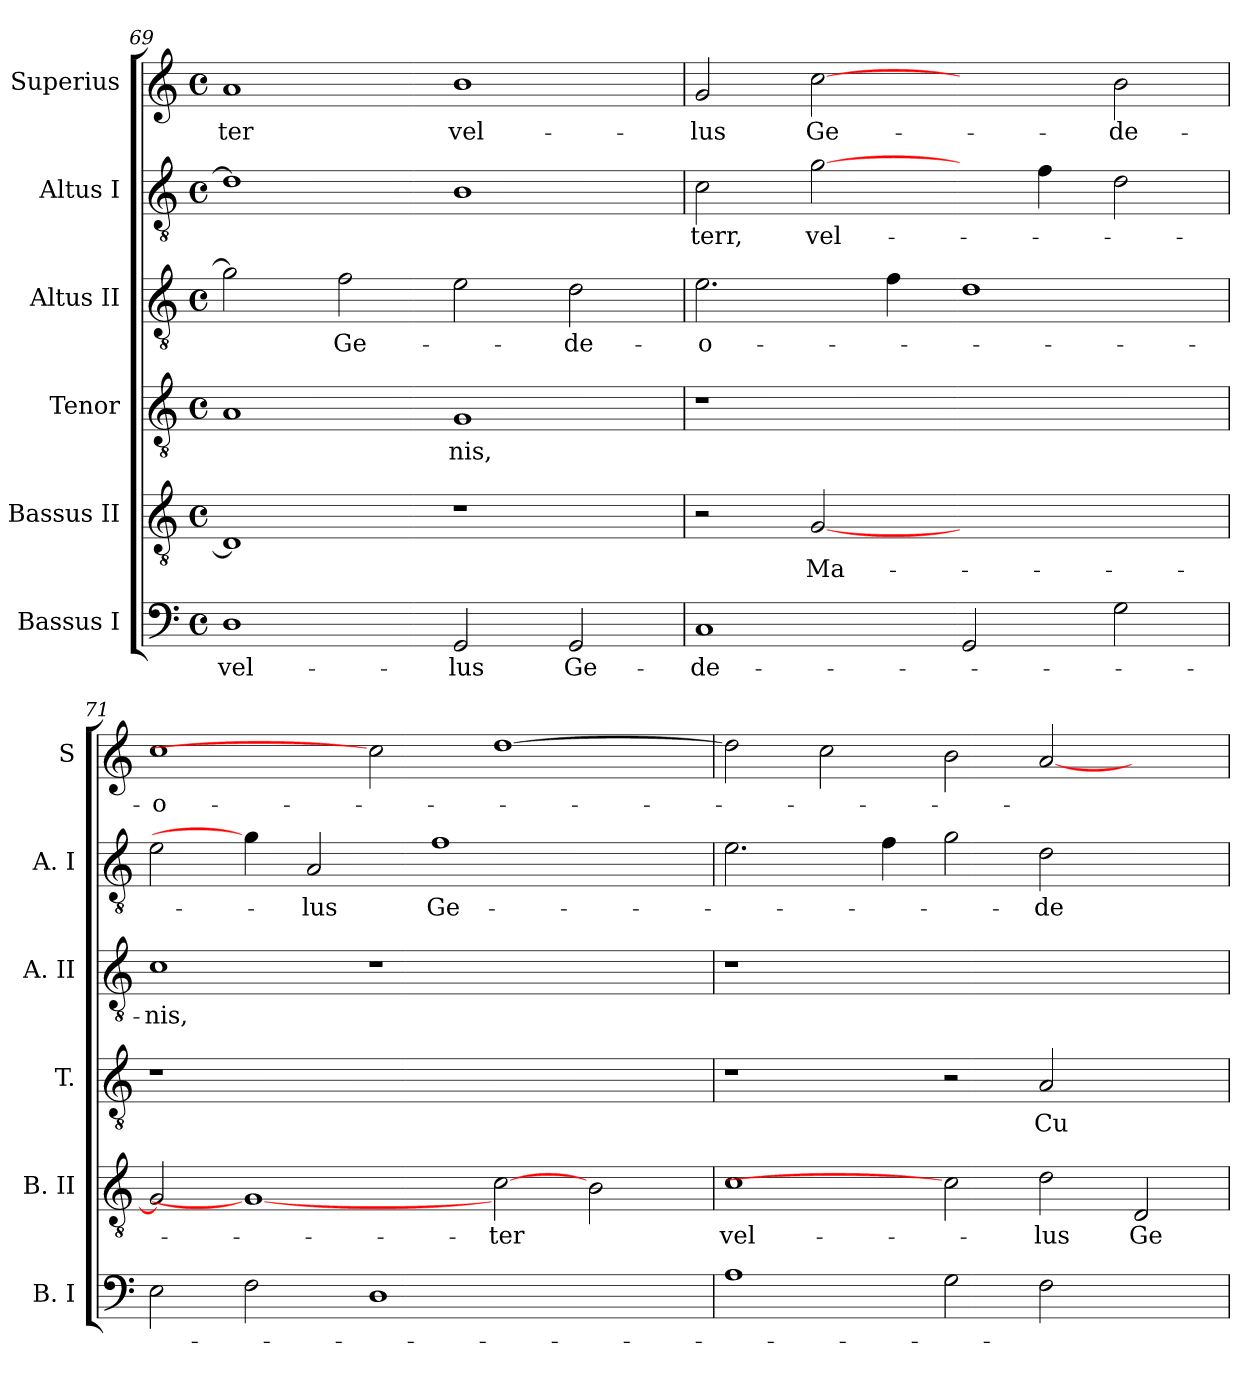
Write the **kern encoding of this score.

**kern	**text	**kern	**text	**kern	**text	**kern	**text	**kern	**text	**kern	**text
*part6	*part6	*part5	*part5	*part4	*part4	*part3	*part3	*part2	*part2	*part1	*part1
*staff6	*staff6	*staff5	*staff5	*staff4	*staff4	*staff3	*staff3	*staff2	*staff2	*staff1	*staff1
*I"Bassus I	*	*I"Bassus II	*	*I"Tenor	*	*I"Altus II	*	*I"Altus I	*	*I"Superius	*
*I'B. I	*	*I'B. II	*	*I'T.	*	*I'A. II	*	*I'A. I	*	*I'S	*
*clefF4	*	*clefGv2	*	*clefGv2	*	*clefGv2	*	*clefGv2	*	*clefG2	*
*	*	*ITrd7c12	*	*ITrd7c12	*	*ITrd7c12	*	*ITrd7c12	*	*	*
*k[]	*	*k[]	*	*k[]	*	*k[]	*	*k[]	*	*k[]	*
*C:	*	*C:	*	*C:	*	*C:	*	*C:	*	*C:	*
*M4/4	*	*M4/4	*	*M4/4	*	*M4/4	*	*M4/4	*	*M4/4	*
*met(c)	*	*met(c)	*	*met(c)	*	*met(c)	*	*met(c)	*	*met(c)	*
=69	=69	=69	=69	=69	=69	=69	=69	=69	=69	=69	=69
!	!LO:LY:b:color=#000000	!	!	!	!	!	!	!	!	!	!
!	!	!	!	!	!	!	!	!	!	!	!LO:LY:b:color=#000000
1Di	vel-	1DDi]	.	1AAi	.	2Gi\]	.	1Di]	.	1ai	-ter
!	!	!	!	!	!	!	!LO:LY:b:color=#000000	!	!	!	!
.	.	.	.	.	.	2Fi\	Ge-	.	.	.	.
!	!LO:LY:b:color=#000000	!	!	!	!	!	!	!	!	!	!
!	!	!	!	!	!LO:LY:b:color=#000000	!	!	!	!	!	!
!	!	!	!	!	!	!	!	!	!	!	!LO:LY:b:color=#000000
2GGi/	-lus	1r	.	1GGi	-nis,	2Ei\	.	1BBi	.	1bi	vel-
!	!LO:LY:b:color=#000000	!	!	!	!	!	!	!	!	!	!
!	!	!	!	!	!	!	!LO:LY:b:color=#000000	!	!	!	!
2GGi/	Ge-	.	.	.	.	2Di\	-de-	.	.	.	.
!!LO:PB:g=z
=70	=70	=70	=70	=70	=70	=70	=70	=70	=70	=70	=70
!	!LO:LY:b:color=#000000	!	!	!LO:N:vis=1	!	!	!	!	!	!	!
!	!	!	!	!	!	!	!LO:LY:b:color=#000000	!	!	!	!
!	!	!	!	!	!	!	!	!	!LO:LY:b:color=#000000	!	!
!	!	!	!	!	!	!	!	!	!	!	!LO:LY:b:color=#000000
1Ci	-de-	2r	.	1r	.	2.Ei\	-o-	2Ci\	-terr,	2gi/	-lus
!	!	!	!LO:LY:b:color=#000000	!	!	!	!	!	!	!	!
!	!	!	!	!	!	!	!	!	!LO:LY:b:color=#000000	!	!
!	!	!	!	!	!	!	!	!	!	!	!LO:LY:b:color=#000000
.	.	[<2GGi	Ma-	.	.	.	.	[2Gi\	vel-	[2cci	Ge-
.	.	.	.	.	.	4Fi\	.	.	.	.	.
2GGi/	.	1ryy	.	1ryy	.	1Di	.	4ryy	.	2ryy	.
.	.	.	.	.	.	.	.	4Fi\	.	.	.
!	!	!	!	!	!	!	!	!	!	!	!LO:LY:b:color=#000000
2Gi\	.	.	.	.	.	.	.	2Di\	.	2bi\	-de-
=71	=71	=71	=71	=71	=71	=71	=71	=71	=71	=71	=71
!	!	!	!	!LO:N:vis=1	!	!	!	!	!	!	!
!	!	!	!	!	!	!	!LO:LY:b:color=#000000	!	!	!	!
!	!	!	!	!	!	!	!	!	!	!	!LO:LY:b:color=#000000
2Ei\	.	2GGi/]	.	1r	.	1Ci	-nis,	2Ei\	.	1cci	-o-
2Fi\	.	1GGi_	.	.	.	.	.	4Gi\]	.	.	.
!	!	!	!	!	!	!	!	!	!LO:LY:b:color=#000000	!	!
.	.	.	.	.	.	.	.	2AAi/	-lus	.	.
1Di	.	.	.	1.ryy	.	1r	.	.	.	2cci]	.
!	!	!	!	!	!	!	!	!	!LO:LY:b:color=#000000	!	!
.	.	.	.	.	.	.	.	1Fi	Ge-	.	.
!	!	!	!LO:LY:b:color=#000000	!	!	!	!	!	!	!	!
.	.	[2Ci	-ter	.	.	.	.	.	.	[>1ddi	.
2ryy	.	2BBi\	.	.	.	2ryy	.	.	.	.	.
.	.	.	.	.	.	.	.	4ryy	.	.	.
=72	=72	=72	=72	=72	=72	=72	=72	=72	=72	=72	=72
!	!	!	!LO:LY:b:color=#000000	!	!	!LO:N:vis=1	!	!	!	!	!
1Ai	.	1Ci	vel-	1r	.	1r	.	2.Ei\	.	2ddi\]	.
.	.	.	.	.	.	.	.	.	.	2cci\	.
.	.	.	.	.	.	.	.	4Fi\	.	.	.
2Gi\	.	2Ci]	.	2r	.	1.ryy	.	2Gi\	.	2bi\	.
!	!	!	!LO:LY:b:color=#000000	!	!	!	!	!	!	!	!
!	!	!	!	!	!LO:LY:b:color=#000000	!	!	!	!	!	!
!	!	!	!	!	!	!	!	!	!LO:LY:b:color=#000000	!	!
2Fi\	.	2Di\	-lus	2AAi/	Cu-	.	.	2Di\	-de-	[<2ai/	.
!	!	!	!LO:LY:b:color=#000000	!	!	!	!	!	!	!	!
2ryy	.	2DDi/	Ge-	2ryy	.	.	.	2ryy	.	2ryy	.
=	=	=	=	=	=	=	=	=	=	=	=
*-	*-	*-	*-	*-	*-	*-	*-	*-	*-	*-	*-
